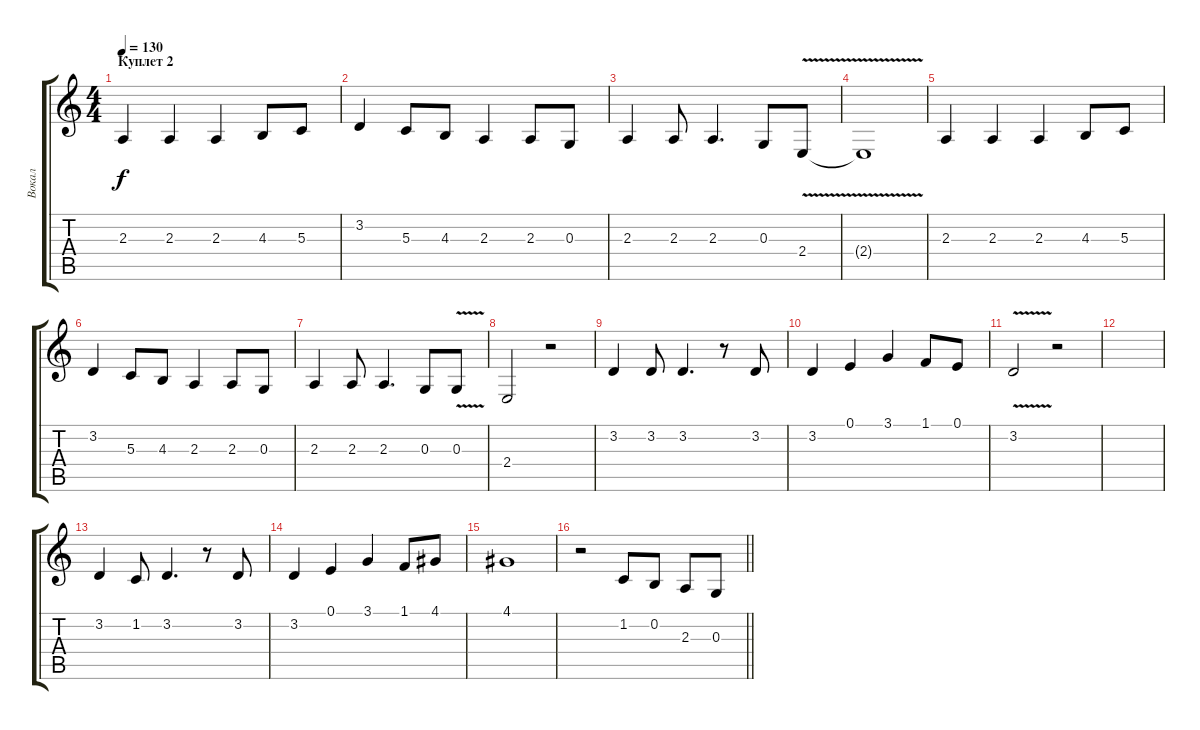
\track ("Вокал" "Вокал") {solo instrument clarinet}
\staff {score tabs}
\tuning (E4 B3 G3 D3 A2 E2) {hide}
\ts (4 4)
\section ("" "Куплет 2")
\tempo 130
\clef g2
\ks c
2.3.4{dy f} 2.3.4 2.3.4 4.3.8 5.3.8 |
3.2.4 5.3.8 4.3.8 2.3.4 2.3.8 0.3.8 |
2.3.4 2.3.8 2.3.4{d} 0.3.8 2.4{v}.8 |
2.4{t}.1 |
2.3.4 2.3.4 2.3.4 4.3.8 5.3.8 |
3.2.4 5.3.8 4.3.8 2.3.4 2.3.8 0.3.8 |
2.3.4 2.3.8 2.3.4{d} 0.3.8 0.3{v}.8 |
2.4.2 r.2 |
3.2.4 3.2.8 3.2.4{d} r.8 3.2.8 |
3.2.4 0.1.4 3.1.4 1.1.8 0.1.8 |
3.2{v}.2 r.2 |
|
3.2.4 1.2.8 3.2.4{d} r.8 3.2.8 |
3.2.4 0.1.4 3.1.4 1.1.8 4.1.8 |
4.1.1 |
\barLineRight lightlight
r.2 1.2.8 0.2.8 2.3.8 0.3.8
